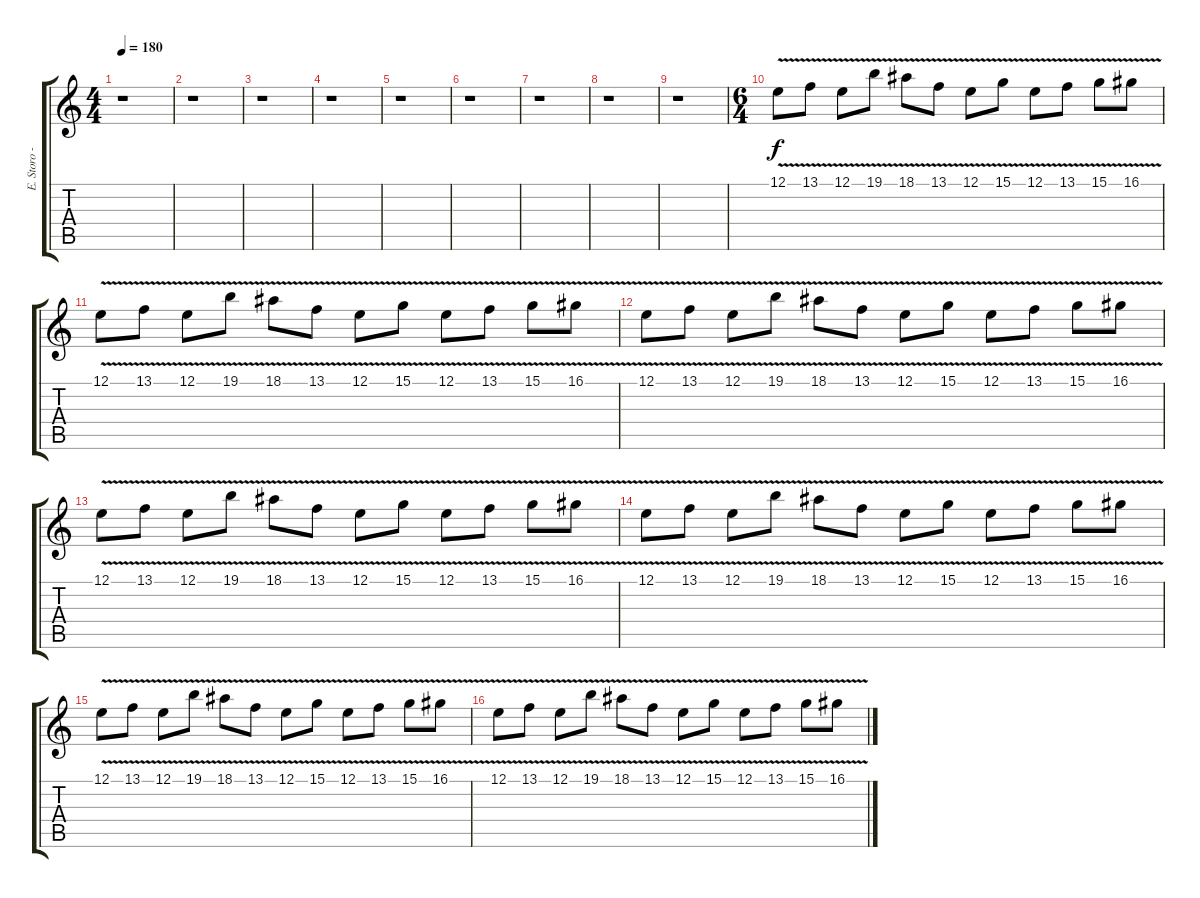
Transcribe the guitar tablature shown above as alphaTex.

\track ("E. Storo - Keyboard" "E. Storo -") {instrument drawbarorgan}
\staff {score tabs}
\tuning (E4 B3 G3 D3 A2 E2) {hide}
\ts (4 4)
\tempo 180
\clef g2
\ks c
r.1{dy f} |
r.1 |
r.1 |
r.1 |
r.1 |
r.1 |
r.1 |
r.1 |
r.1 |
\ts (6 4)
12.1{v}.8{volume 10 balance 8 instrument ocarina} 13.1{v}.8 12.1{v}.8 19.1{v}.8 18.1{v}.8 13.1{v}.8 12.1{v}.8 15.1{v}.8 12.1{v}.8 13.1{v}.8 15.1{v}.8 16.1{v}.8 |
12.1{v}.8 13.1{v}.8 12.1{v}.8 19.1{v}.8 18.1{v}.8 13.1{v}.8 12.1{v}.8 15.1{v}.8 12.1{v}.8 13.1{v}.8 15.1{v}.8 16.1{v}.8 |
12.1{v}.8 13.1{v}.8 12.1{v}.8 19.1{v}.8 18.1{v}.8 13.1{v}.8 12.1{v}.8 15.1{v}.8 12.1{v}.8 13.1{v}.8 15.1{v}.8 16.1{v}.8 |
12.1{v}.8 13.1{v}.8 12.1{v}.8 19.1{v}.8 18.1{v}.8 13.1{v}.8 12.1{v}.8 15.1{v}.8 12.1{v}.8 13.1{v}.8 15.1{v}.8 16.1{v}.8 |
12.1{v}.8 13.1{v}.8 12.1{v}.8 19.1{v}.8 18.1{v}.8 13.1{v}.8 12.1{v}.8 15.1{v}.8 12.1{v}.8 13.1{v}.8 15.1{v}.8 16.1{v}.8 |
12.1{v}.8 13.1{v}.8 12.1{v}.8 19.1{v}.8 18.1{v}.8 13.1{v}.8 12.1{v}.8 15.1{v}.8 12.1{v}.8 13.1{v}.8 15.1{v}.8 16.1{v}.8 |
12.1{v}.8 13.1{v}.8 12.1{v}.8 19.1{v}.8 18.1{v}.8 13.1{v}.8 12.1{v}.8 15.1{v}.8 12.1{v}.8 13.1{v}.8 15.1{v}.8 16.1{v}.8
